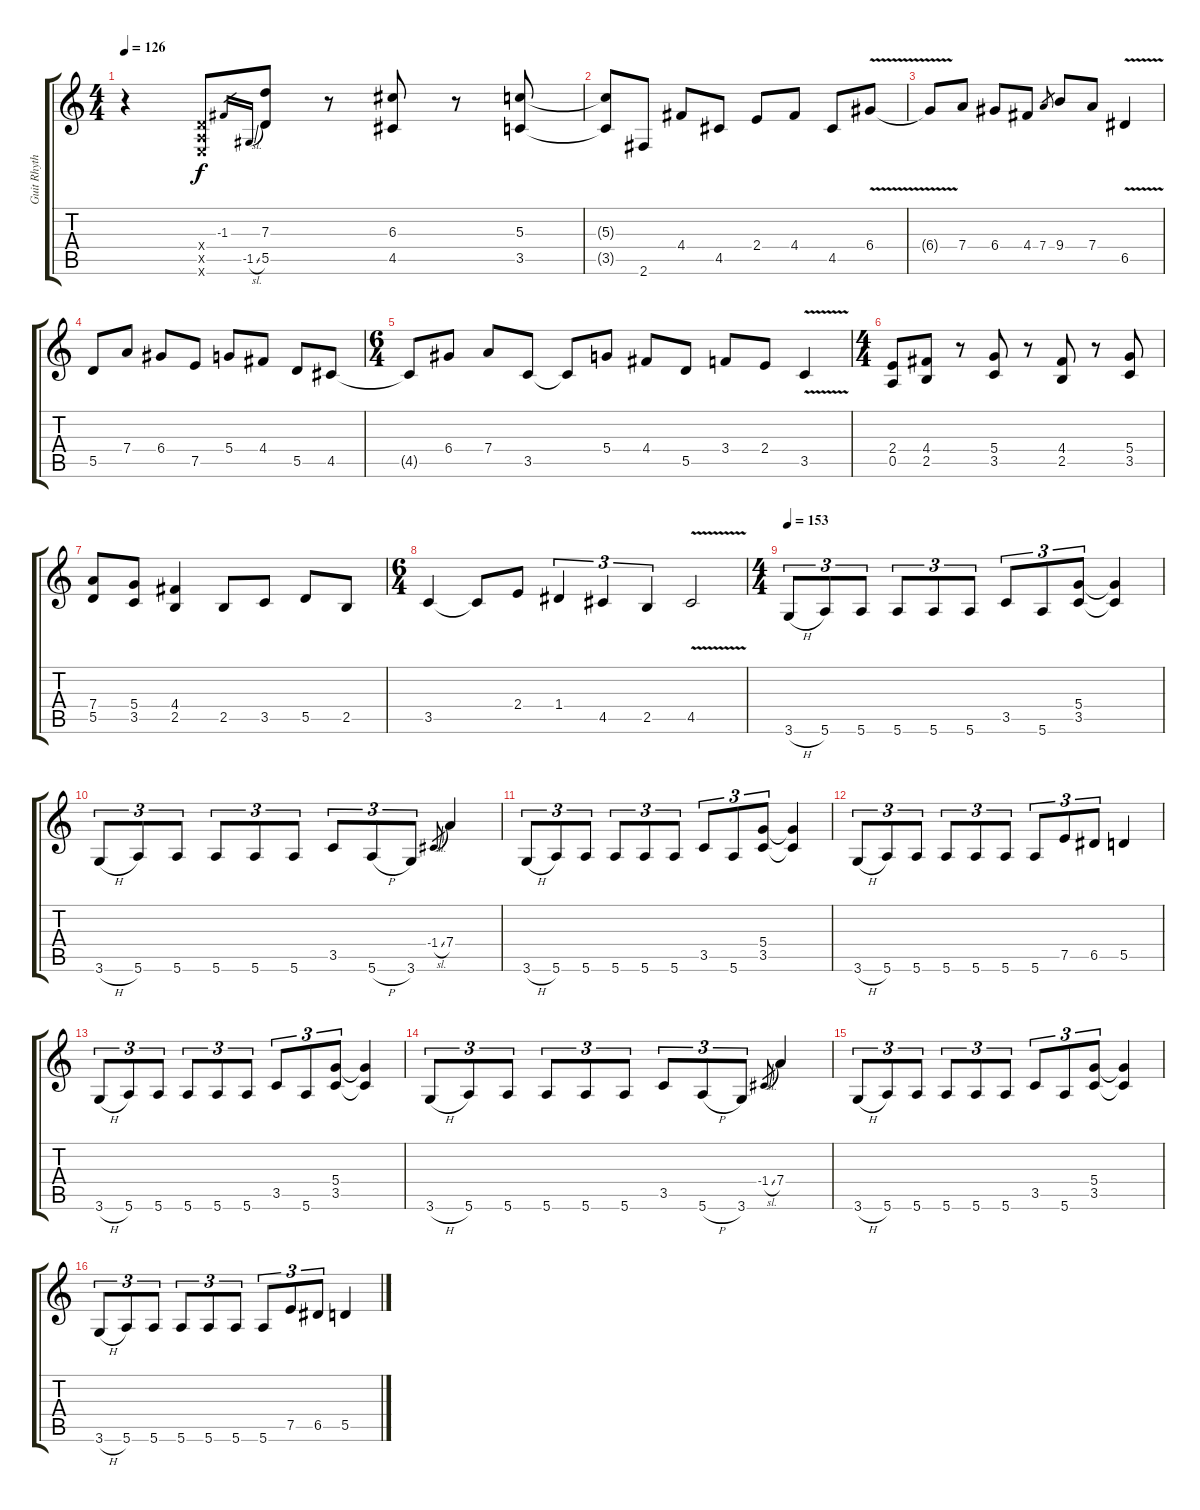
\track ("Guit Rhythm 1" "Guit Rhyth") {instrument distortionguitar}
\staff {score tabs}
\tuning (E4 B3 G3 D3 A2 E2) {hide}
\ts (4 4)
\tempo 126
\clef g2
\ks c
r.4{dy f} (0.4{x} 0.5{x} 0.6{x}).8 -1.3.16{gr} -1.5{sl}.16{gr} (7.3 5.5).8 r.8 (6.3 4.5).8 r.8 (5.3 3.5).8 |
(5.3{t} 3.5{t}).8 2.6.8 4.4.8 4.5.8 2.4.8 4.4.8 4.5.8 6.4{v}.8 |
6.4{t}.8 7.4.8 6.4.8 4.4.8 7.4.8{gr} 9.4.8 7.4.8 6.5{v}.4 |
5.5.8 7.4.8 6.4.8 7.5.8 5.4.8 4.4.8 5.5.8 4.5.8 |
\ts (6 4)
4.5{t}.8 6.4.8 7.4.8 3.5.8 3.5{t}.8 5.4.8 4.4.8 5.5.8 3.4.8 2.4.8 3.5{v}.4 |
\ts (4 4)
(2.4 0.5).8 (4.4 2.5).8 r.8 (5.4 3.5).8 r.8 (4.4 2.5).8 r.8 (5.4 3.5).8 |
(7.4 5.5).8 (5.4 3.5).8 (4.4 2.5).4 2.5.8 3.5.8 5.5.8 2.5.8 |
\ts (6 4)
3.5.4 3.5{t}.8 2.4.8 1.4.4{tu (3 2)} 4.5.4{tu (3 2)} 2.5.4{tu (3 2)} 4.5{v}.2 |
\ts (4 4)
\tempo 153
3.6{h}.8{tu (3 2)} 5.6.8{tu (3 2)} 5.6.8{tu (3 2)} 5.6.8{tu (3 2)} 5.6.8{tu (3 2)} 5.6.8{tu (3 2)} 3.5.8{tu (3 2)} 5.6.8{tu (3 2)} (5.4 3.5).8{tu (3 2)} (5.4{t} 3.5{t}).4 |
3.6{h}.8{tu (3 2)} 5.6.8{tu (3 2)} 5.6.8{tu (3 2)} 5.6.8{tu (3 2)} 5.6.8{tu (3 2)} 5.6.8{tu (3 2)} 3.5.8{tu (3 2)} 5.6{h}.8{tu (3 2)} 3.6.8{tu (3 2)} -1.4{sl}.8{gr} 7.4.4 |
3.6{h}.8{tu (3 2)} 5.6.8{tu (3 2)} 5.6.8{tu (3 2)} 5.6.8{tu (3 2)} 5.6.8{tu (3 2)} 5.6.8{tu (3 2)} 3.5.8{tu (3 2)} 5.6.8{tu (3 2)} (5.4 3.5).8{tu (3 2)} (5.4{t} 3.5{t}).4 |
3.6{h}.8{tu (3 2)} 5.6.8{tu (3 2)} 5.6.8{tu (3 2)} 5.6.8{tu (3 2)} 5.6.8{tu (3 2)} 5.6.8{tu (3 2)} 5.6.8{tu (3 2)} 7.5.8{tu (3 2)} 6.5.8{tu (3 2)} 5.5.4 |
3.6{h}.8{tu (3 2)} 5.6.8{tu (3 2)} 5.6.8{tu (3 2)} 5.6.8{tu (3 2)} 5.6.8{tu (3 2)} 5.6.8{tu (3 2)} 3.5.8{tu (3 2)} 5.6.8{tu (3 2)} (5.4 3.5).8{tu (3 2)} (5.4{t} 3.5{t}).4 |
3.6{h}.8{tu (3 2)} 5.6.8{tu (3 2)} 5.6.8{tu (3 2)} 5.6.8{tu (3 2)} 5.6.8{tu (3 2)} 5.6.8{tu (3 2)} 3.5.8{tu (3 2)} 5.6{h}.8{tu (3 2)} 3.6.8{tu (3 2)} -1.4{sl}.8{gr} 7.4.4 |
3.6{h}.8{tu (3 2)} 5.6.8{tu (3 2)} 5.6.8{tu (3 2)} 5.6.8{tu (3 2)} 5.6.8{tu (3 2)} 5.6.8{tu (3 2)} 3.5.8{tu (3 2)} 5.6.8{tu (3 2)} (5.4 3.5).8{tu (3 2)} (5.4{t} 3.5{t}).4 |
3.6{h}.8{tu (3 2)} 5.6.8{tu (3 2)} 5.6.8{tu (3 2)} 5.6.8{tu (3 2)} 5.6.8{tu (3 2)} 5.6.8{tu (3 2)} 5.6.8{tu (3 2)} 7.5.8{tu (3 2)} 6.5.8{tu (3 2)} 5.5.4
